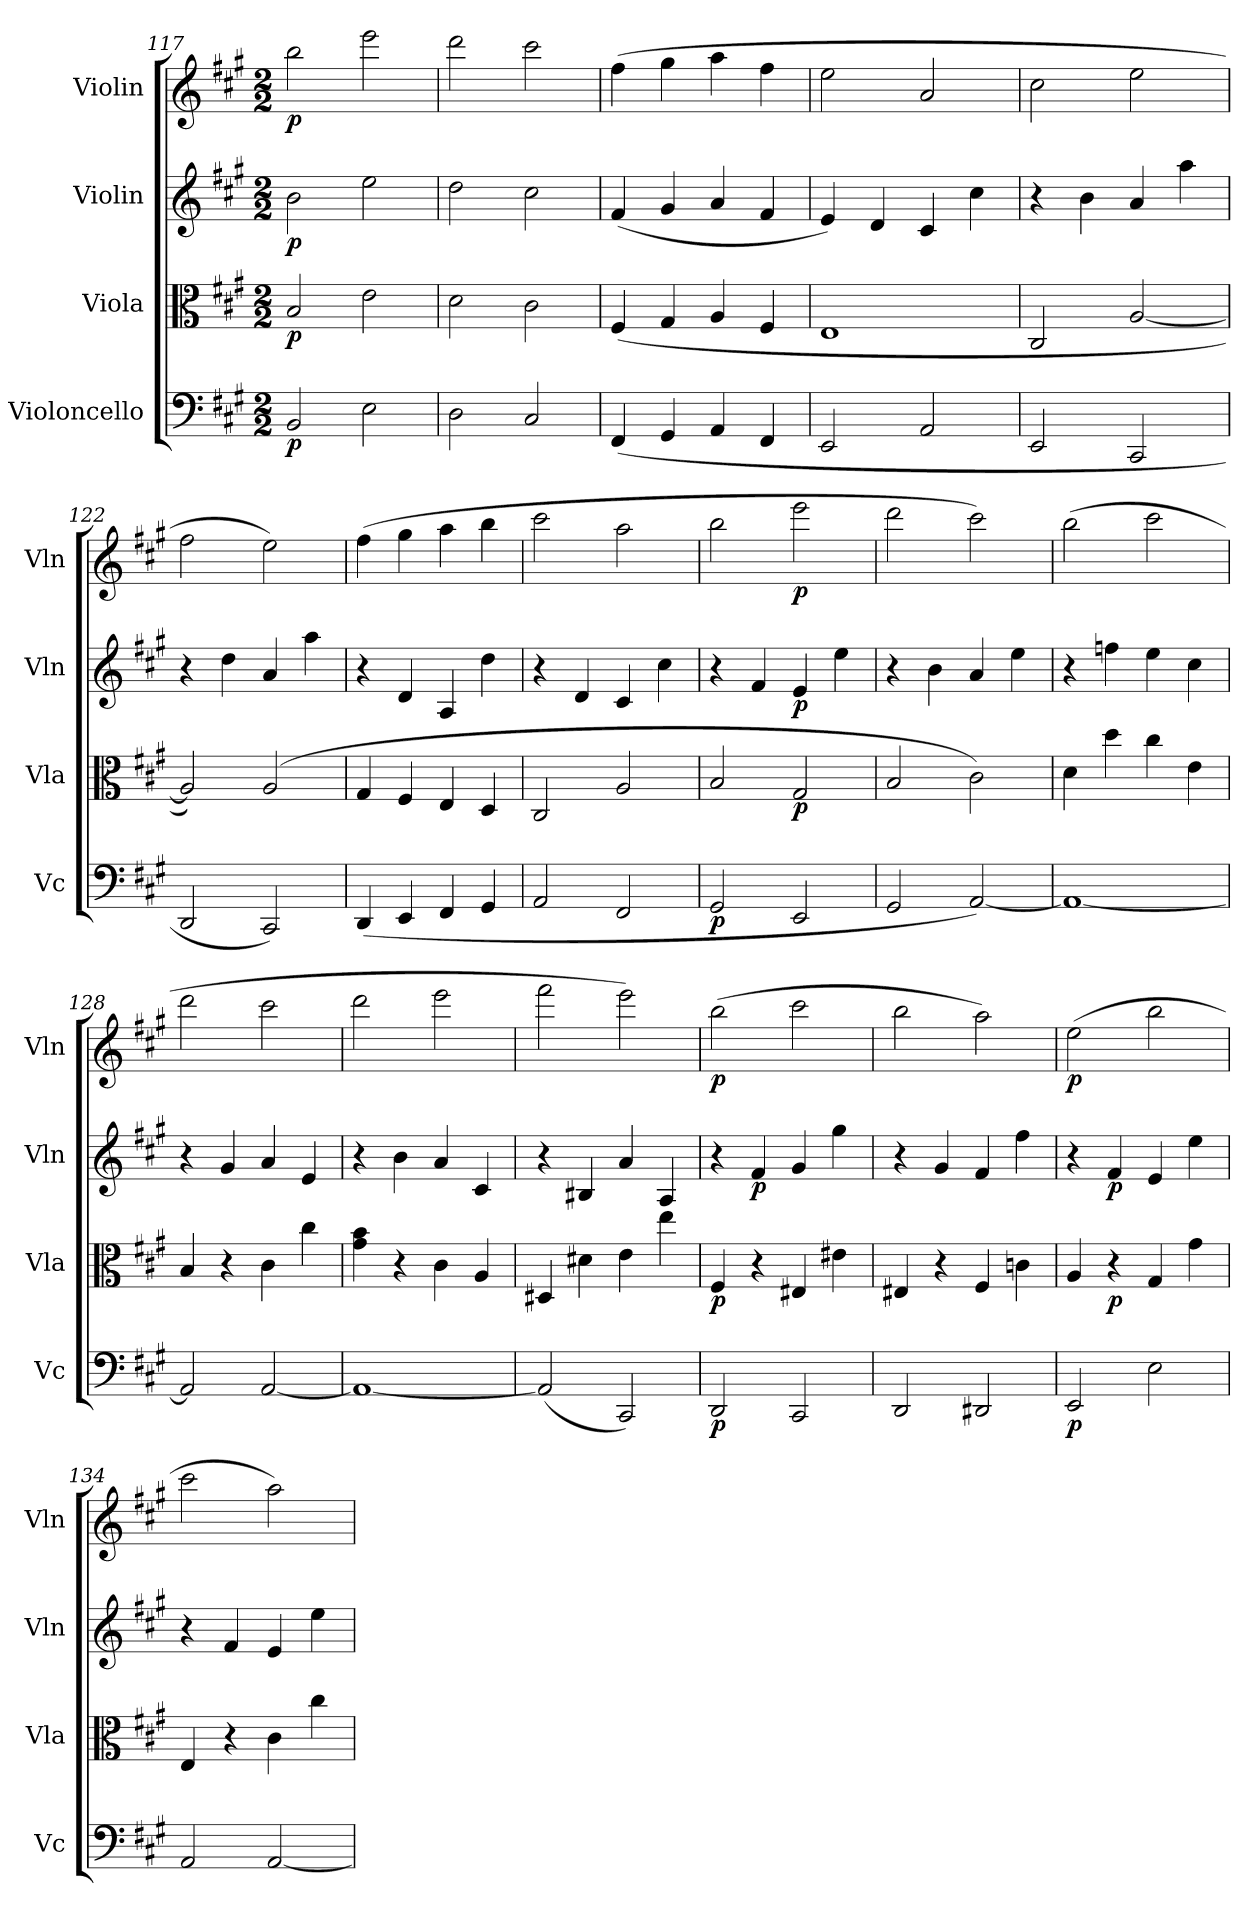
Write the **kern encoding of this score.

**kern	**dynam	**kern	**dynam	**kern	**dynam	**kern	**dynam
*part4	*part4	*part3	*part3	*part2	*part2	*part1	*part1
*staff4	*staff4	*staff3	*staff3	*staff2	*staff2	*staff1	*staff1
*I"Violoncello	*	*I"Viola	*	*I"Violin	*	*I"Violin	*
*I'Vc	*	*I'Vla	*	*I'Vln	*	*I'Vln	*
*clefF4	*	*clefC3	*	*clefG2	*	*clefG2	*
*k[f#c#g#]	*	*k[f#c#g#]	*	*k[f#c#g#]	*	*k[f#c#g#]	*
*M2/2	*	*M2/2	*	*M2/2	*	*M2/2	*
=117	=117	=117	=117	=117	=117	=117	=117
2BB/	p	2B/	p	2b\	p	2bb\	p
2E\	.	2e\	.	2ee\	.	2eee\	.
=118	=118	=118	=118	=118	=118	=118	=118
2D\	.	2d\	.	2dd\	.	2ddd\	.
2C#/	.	2c#\	.	2cc#\	.	2ccc#\	.
=119	=119	=119	=119	=119	=119	=119	=119
(4FF#/	.	(4F#/	.	(4f#/	.	(4ff#\	.
4GG#/	.	4G#/	.	4g#/	.	4gg#\	.
4AA/	.	4A/	.	4a/	.	4aa\	.
4FF#/	.	4F#/	.	4f#/	.	4ff#\	.
=120	=120	=120	=120	=120	=120	=120	=120
2EE/	.	1E	.	4e/)	.	2ee\	.
.	.	.	.	4d/	.	.	.
2AA/	.	.	.	4c#/	.	2a/	.
.	.	.	.	4cc#\	.	.	.
=121	=121	=121	=121	=121	=121	=121	=121
2EE/	.	2C#/	.	4r	.	2cc#\	.
.	.	.	.	4b\	.	.	.
2CC#/	.	[2A/	.	4a/	.	2ee\	.
.	.	.	.	4aa\	.	.	.
=122	=122	=122	=122	=122	=122	=122	=122
2DD/	.	2A/])	.	4r	.	2ff#\	.
.	.	.	.	4dd\	.	.	.
2CC#/)	.	(2A/	.	4a/	.	2ee\)	.
.	.	.	.	4aa\	.	.	.
=123	=123	=123	=123	=123	=123	=123	=123
(4DD/	.	4G#/	.	4r	.	(4ff#\	.
4EE/	.	4F#/	.	4d/	.	4gg#\	.
4FF#/	.	4E/	.	4A/	.	4aa\	.
4GG#/	.	4D/	.	4dd\	.	4bb\	.
=124	=124	=124	=124	=124	=124	=124	=124
2AA/	.	2C#/	.	4r	.	2ccc#\	.
.	.	.	.	4d/	.	.	.
2FF#/	.	2A/	.	4c#/	.	2aa\	.
.	.	.	.	4cc#\	.	.	.
=125	=125	=125	=125	=125	=125	=125	=125
2GG#/	p	2B/	.	4r	.	2bb\	.
.	.	.	.	4f#/	.	.	.
2EE/	.	2G#/	p	4e/	p	2eee\	p
.	.	.	.	4ee\	.	.	.
=126	=126	=126	=126	=126	=126	=126	=126
2GG#/	.	2B/	.	4r	.	2ddd\	.
.	.	.	.	4b\	.	.	.
[2AA/)	.	2c#\)	.	4a/	.	2ccc#\)	.
.	.	.	.	4ee\	.	.	.
=127	=127	=127	=127	=127	=127	=127	=127
1AA_	.	4d\	.	4r	.	(2bb\	.
.	.	4dd\	.	4ffn\	.	.	.
.	.	4cc#\	.	4ee\	.	2ccc#\	.
.	.	4e\	.	4cc#\	.	.	.
=128	=128	=128	=128	=128	=128	=128	=128
2AA/]	.	4B/	.	4r	.	2ddd\	.
.	.	4r	.	4g#/	.	.	.
[2AA/	.	4c#\	.	4a/	.	2ccc#\	.
.	.	4cc#\	.	4e/	.	.	.
=129	=129	=129	=129	=129	=129	=129	=129
1AA_	.	4g#\ 4b\	.	4r	.	2ddd\	.
.	.	4r	.	4b\	.	.	.
.	.	4c#\	.	4a/	.	2eee\	.
.	.	4A/	.	4c#/	.	.	.
=130	=130	=130	=130	=130	=130	=130	=130
(2AA/]	.	4D#X/	.	4r	.	2fff#\	.
.	.	4d#X\	.	4B#X/	.	.	.
2CC#/)	.	4e\	.	4a/	.	2eee\)	.
.	.	4ee\	.	4A/	.	.	.
=131	=131	=131	=131	=131	=131	=131	=131
2DD/	p	4F#/	p	4r	.	(2bb\	p
.	.	4r	.	4f#/	p	.	.
2CC#/	.	4E#X/	.	4g#/	.	2ccc#\	.
.	.	4e#X\	.	4gg#\	.	.	.
=132	=132	=132	=132	=132	=132	=132	=132
2DD/	.	4E#X/	.	4r	.	2bb\	.
.	.	4r	.	4g#/	.	.	.
2DD#X/	.	4F#/	.	4f#/	.	2aa\)	.
.	.	4cn\	.	4ff#\	.	.	.
=133	=133	=133	=133	=133	=133	=133	=133
2EE/	p	4A/	.	4r	.	(2ee\	p
.	.	4r	p	4f#/	p	.	.
2E\	.	4G#/	.	4e/	.	2bb\	.
.	.	4g#\	.	4ee\	.	.	.
=134	=134	=134	=134	=134	=134	=134	=134
2AA/	.	4E/	.	4r	.	2ccc#\	.
.	.	4r	.	4f#/	.	.	.
[2AA/	.	4c#\	.	4e/	.	2aa\)	.
.	.	4cc#\	.	4ee\	.	.	.
=	=	=	=	=	=	=	=
*-	*-	*-	*-	*-	*-	*-	*-
